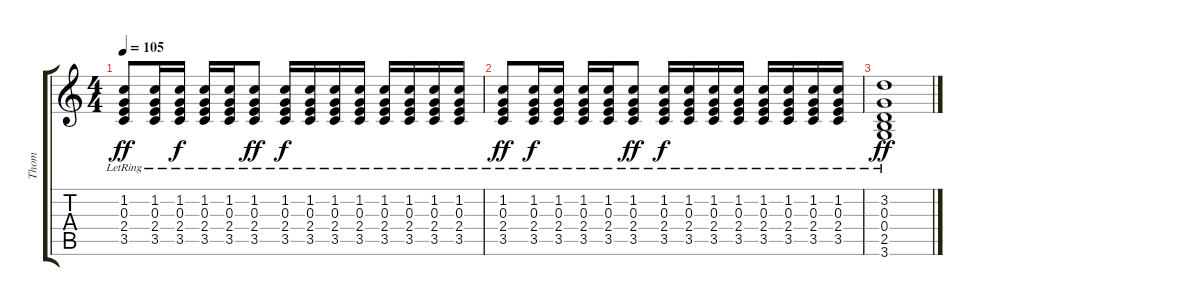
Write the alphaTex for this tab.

\track ("Thom" "Thom") {instrument acousticguitarnylon}
\staff {score tabs}
\tuning (E4 B3 G3 D3 A2 E2) {hide}
\ts (4 4)
\tempo 105
\clef g2
\ks c
(1.2{lr} 0.3{lr} 2.4{lr} 3.5{lr}).8{dy ff} (1.2{lr} 0.3{lr} 2.4{lr} 3.5{lr}).16 (1.2{lr} 0.3{lr} 2.4{lr} 3.5{lr}).16{dy f} (1.2{lr} 0.3{lr} 2.4{lr} 3.5{lr}).16 (1.2{lr} 0.3{lr} 2.4{lr} 3.5{lr}).16 (1.2{lr} 0.3{lr} 2.4{lr} 3.5{lr}).8{dy ff} (1.2{lr} 0.3{lr} 2.4{lr} 3.5{lr}).16{dy f} (1.2{lr} 0.3{lr} 2.4{lr} 3.5{lr}).16 (1.2{lr} 0.3{lr} 2.4{lr} 3.5{lr}).16 (1.2{lr} 0.3{lr} 2.4{lr} 3.5{lr}).16 (1.2{lr} 0.3{lr} 2.4{lr} 3.5{lr}).16 (1.2{lr} 0.3{lr} 2.4{lr} 3.5{lr}).16 (1.2{lr} 0.3{lr} 2.4{lr} 3.5{lr}).16 (1.2{lr} 0.3{lr} 2.4{lr} 3.5{lr}).16 |
(1.2{lr} 0.3{lr} 2.4{lr} 3.5{lr}).8{dy ff} (1.2{lr} 0.3{lr} 2.4{lr} 3.5{lr}).16{dy f} (1.2{lr} 0.3{lr} 2.4{lr} 3.5{lr}).16 (1.2{lr} 0.3{lr} 2.4{lr} 3.5{lr}).16 (1.2{lr} 0.3{lr} 2.4{lr} 3.5{lr}).16 (1.2{lr} 0.3{lr} 2.4{lr} 3.5{lr}).8{dy ff} (1.2{lr} 0.3{lr} 2.4{lr} 3.5{lr}).16{dy f} (1.2{lr} 0.3{lr} 2.4{lr} 3.5{lr}).16 (1.2{lr} 0.3{lr} 2.4{lr} 3.5{lr}).16 (1.2{lr} 0.3{lr} 2.4{lr} 3.5{lr}).16 (1.2{lr} 0.3{lr} 2.4{lr} 3.5{lr}).16 (1.2{lr} 0.3{lr} 2.4{lr} 3.5{lr}).16 (1.2{lr} 0.3{lr} 2.4{lr} 3.5{lr}).16 (1.2{lr} 0.3{lr} 2.4{lr} 3.5{lr}).16 |
(3.2{lr} 0.3{lr} 0.4{lr} 2.5{lr} 3.6{lr}).1{dy ff}
